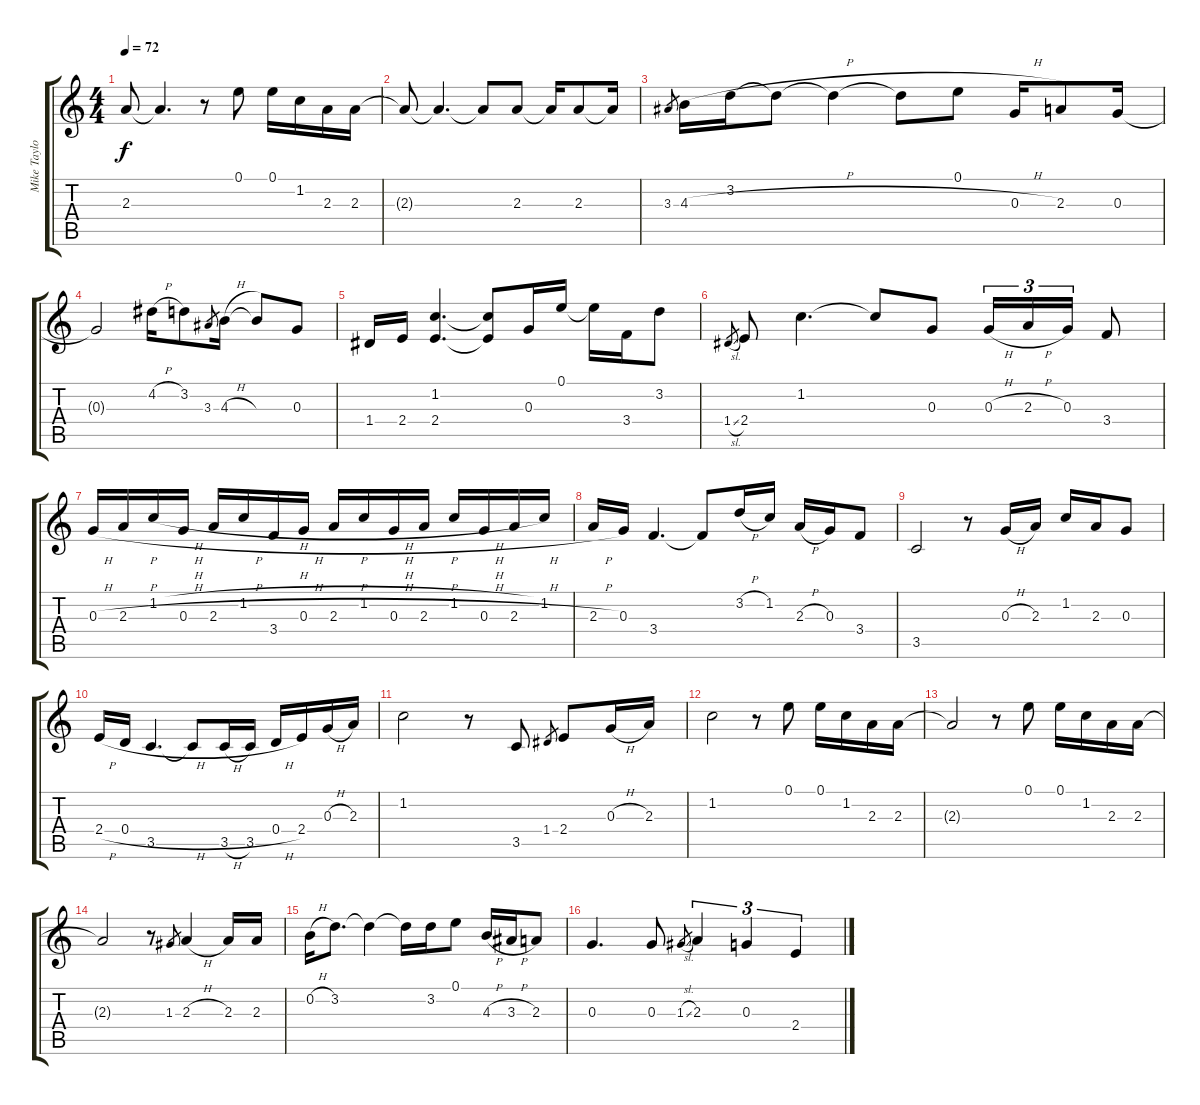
\track ("Mike Taylor" "Mike Taylo") {instrument acousticguitarsteel}
\staff {score tabs}
\tuning (E4 B3 G3 D3 A2 E2) {hide}
\ts (4 4)
\tempo 72
\clef g2
\ks c
2.3{t}.8{dy f} 2.3{t}.4{d} r.8 0.1.8 0.1.16 1.2.16 2.3.16 2.3.16 |
2.3{t}.8 2.3{t}.4{d} 2.3{t}.8 2.3.8 2.3{t}.16 2.3.8 2.3{t}.16 |
3.3.8{gr} 4.3{h}.16 3.2.16 3.2{t}.8 3.2{t}.4 3.2{t}.8 0.1.8 0.3{h}.16 2.3.8 0.3.16 |
0.3{t}.2 4.2{h}.16 3.2.8 3.3.8{gr} 4.3{h}.16 4.3{t}.8 0.3.8 |
1.4.16 2.4.16 (1.2 2.4).4{d} (1.2{t} 2.4{t}).8 0.3.16 0.1.16 0.1{t}.16 3.4.16 3.2.8 |
1.4{sl}.8{gr} 2.4.8 1.2.4{d} 1.2{t}.8 0.3.8 0.3{h}.16{tu (3 2)} 2.3{h}.16{tu (3 2)} 0.3.16{tu (3 2)} 3.4.8 |
0.3{h}.16 2.3{h}.16 1.2{h}.16 0.3{h}.16 2.3{h}.16 1.2{h}.16 3.4.16 0.3{h}.16 2.3{h}.16 1.2{h}.16 0.3{h}.16 2.3{h}.16 1.2{h}.16 0.3{h}.16 2.3{h}.16 1.2.16 |
2.3{h}.16 0.3.16 3.4.4{d} 3.4{t}.8 3.2{h}.16 1.2.16 2.3{h}.16 0.3.16 3.4.8 |
3.5.2 r.8 0.3{h}.16 2.3.16 1.2.16 2.3.16 0.3.8 |
2.4{h}.16 0.4{h}.16 3.5.4{d} 3.5{t}.8 3.5{h}.16 3.5.16 0.4{h}.16 2.4.16 0.3{h}.16 2.3.16 |
1.2.2 r.8 3.5.8 1.4.8{gr} 2.4.8 0.3{h}.16 2.3.16 |
1.2.2 r.8 0.1.8 0.1.16 1.2.16 2.3.16 2.3.16 |
2.3{t}.2 r.8 0.1.8 0.1.16 1.2.16 2.3.16 2.3.16 |
2.3{t}.2 r.8 1.3.8{gr} 2.3{h}.4 2.3.16 2.3.16 |
0.2{h}.16 3.2.8{d} 3.2{t}.4 3.2{t}.16 3.2.16 0.1.8 4.3{h}.16 3.3{h}.16 2.3.8 |
0.3.4{d} 0.3.8 1.3{sl}.8{gr} 2.3.4{tu (3 2)} 0.3.4{tu (3 2)} 2.4.4{tu (3 2)}
